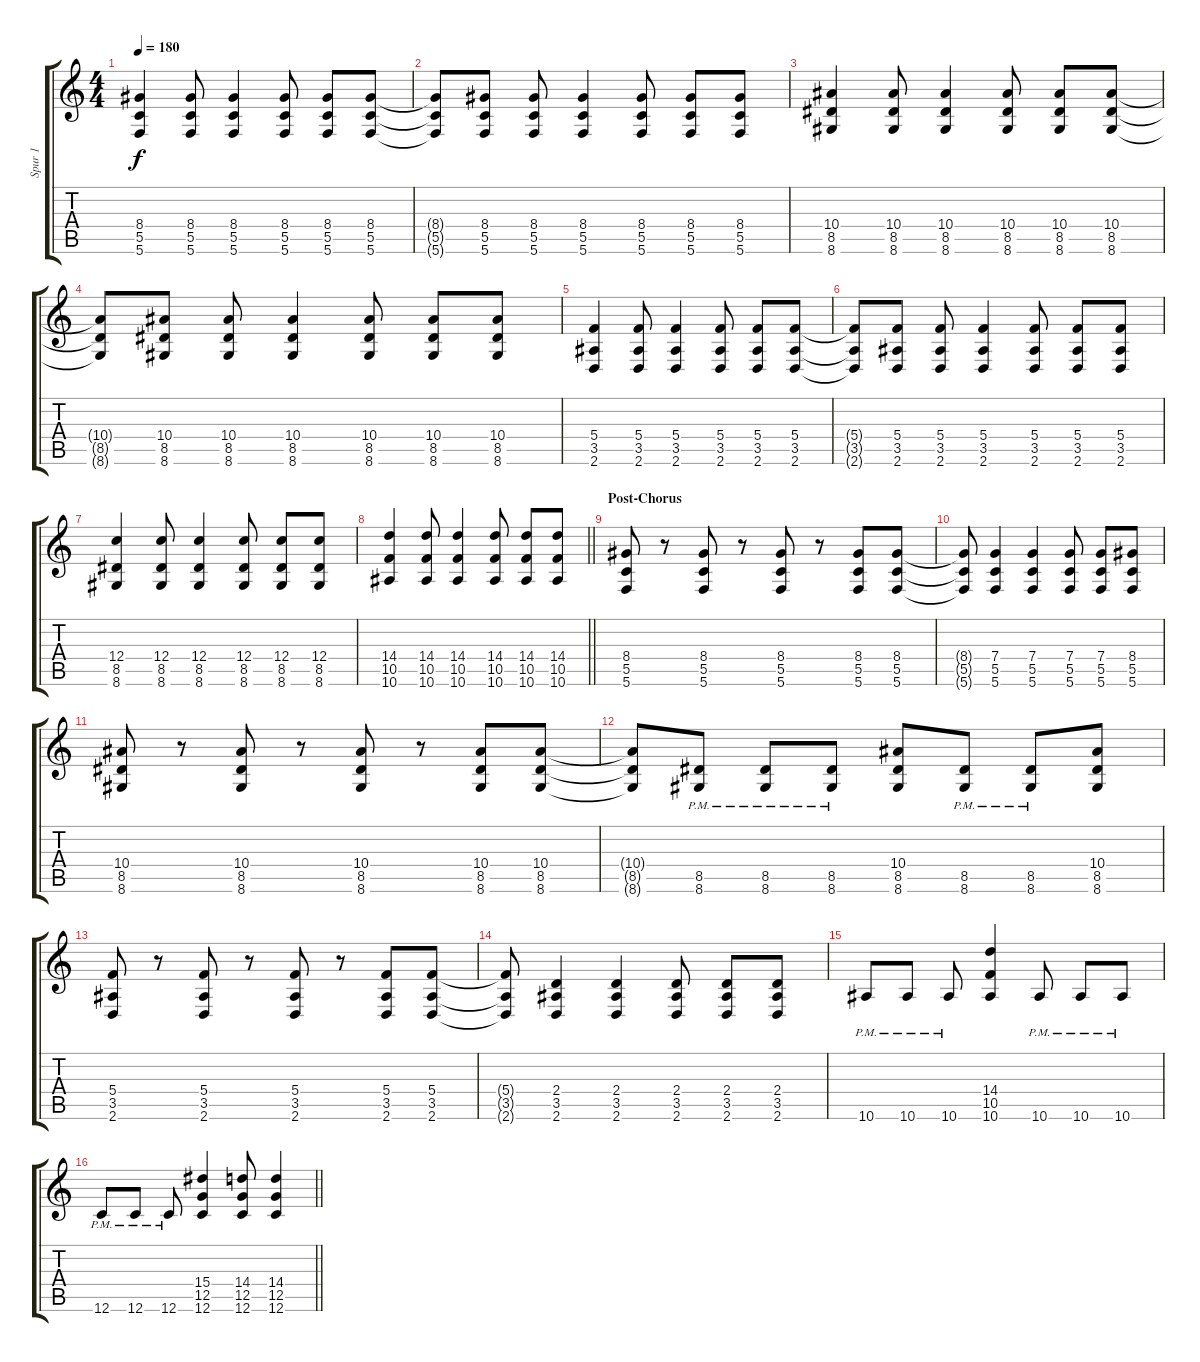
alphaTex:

\track ("Spur 1" "Spur 1") {instrument distortionguitar}
\staff {score tabs}
\tuning (D4 A3 F3 C3 G2 C2) {hide}
\ts (4 4)
\tempo 180
\clef g2
\ks c
(8.4 5.5 5.6).4{dy f} (8.4 5.5 5.6).8 (8.4 5.5 5.6).4 (8.4 5.5 5.6).8 (8.4 5.5 5.6).8 (8.4 5.5 5.6).8 |
(8.4{t} 5.5{t} 5.6{t}).8 (8.4 5.5 5.6).8 (8.4 5.5 5.6).8 (8.4 5.5 5.6).4 (8.4 5.5 5.6).8 (8.4 5.5 5.6).8 (8.4 5.5 5.6).8 |
(10.4 8.5 8.6).4 (10.4 8.5 8.6).8 (10.4 8.5 8.6).4 (10.4 8.5 8.6).8 (10.4 8.5 8.6).8 (10.4 8.5 8.6).8 |
(10.4{t} 8.5{t} 8.6{t}).8 (10.4 8.5 8.6).8 (10.4 8.5 8.6).8 (10.4 8.5 8.6).4 (10.4 8.5 8.6).8 (10.4 8.5 8.6).8 (10.4 8.5 8.6).8 |
(5.4 3.5 2.6).4 (5.4 3.5 2.6).8 (5.4 3.5 2.6).4 (5.4 3.5 2.6).8 (5.4 3.5 2.6).8 (5.4 3.5 2.6).8 |
(5.4{t} 3.5{t} 2.6{t}).8 (5.4 3.5 2.6).8 (5.4 3.5 2.6).8 (5.4 3.5 2.6).4 (5.4 3.5 2.6).8 (5.4 3.5 2.6).8 (5.4 3.5 2.6).8 |
(12.4 8.5 8.6).4 (12.4 8.5 8.6).8 (12.4 8.5 8.6).4 (12.4 8.5 8.6).8 (12.4 8.5 8.6).8 (12.4 8.5 8.6).8 |
\barLineRight lightlight
(14.4 10.5 10.6).4 (14.4 10.5 10.6).8 (14.4 10.5 10.6).4 (14.4 10.5 10.6).8 (14.4 10.5 10.6).8 (14.4 10.5 10.6).8 |
\section ("" "Post-Chorus")
(8.4 5.5 5.6).8 r.8 (8.4 5.5 5.6).8 r.8 (8.4 5.5 5.6).8 r.8 (8.4 5.5 5.6).8 (8.4 5.5 5.6).8 |
(8.4{t} 5.5{t} 5.6{t}).8 (7.4 5.5 5.6).4 (7.4 5.5 5.6).4 (7.4 5.5 5.6).8 (7.4 5.5 5.6).8 (8.4 5.5 5.6).8 |
(10.4 8.5 8.6).8 r.8 (10.4 8.5 8.6).8 r.8 (10.4 8.5 8.6).8 r.8 (10.4 8.5 8.6).8 (10.4 8.5 8.6).8 |
(10.4{t} 8.5{t} 8.6{t}).8 (8.5{pm} 8.6{pm}).8 (8.5{pm} 8.6{pm}).8 (8.5{pm} 8.6{pm}).8 (10.4 8.5 8.6).8 (8.5{pm} 8.6{pm}).8 (8.5{pm} 8.6{pm}).8 (10.4 8.5 8.6).8 |
(5.4 3.5 2.6).8 r.8 (5.4 3.5 2.6).8 r.8 (5.4 3.5 2.6).8 r.8 (5.4 3.5 2.6).8 (5.4 3.5 2.6).8 |
(5.4{t} 3.5{t} 2.6{t}).8 (2.4 3.5 2.6).4 (2.4 3.5 2.6).4 (2.4 3.5 2.6).8 (2.4 3.5 2.6).8 (2.4 3.5 2.6).8 |
10.6{pm}.8 10.6{pm}.8 10.6{pm}.8 (14.4 10.5 10.6).4 10.6{pm}.8 10.6{pm}.8 10.6{pm}.8 |
\barLineRight lightlight
12.6{pm}.8 12.6{pm}.8 12.6{pm}.8 (15.4 12.5 12.6).4 (14.4 12.5 12.6).8 (14.4 12.5 12.6).4
